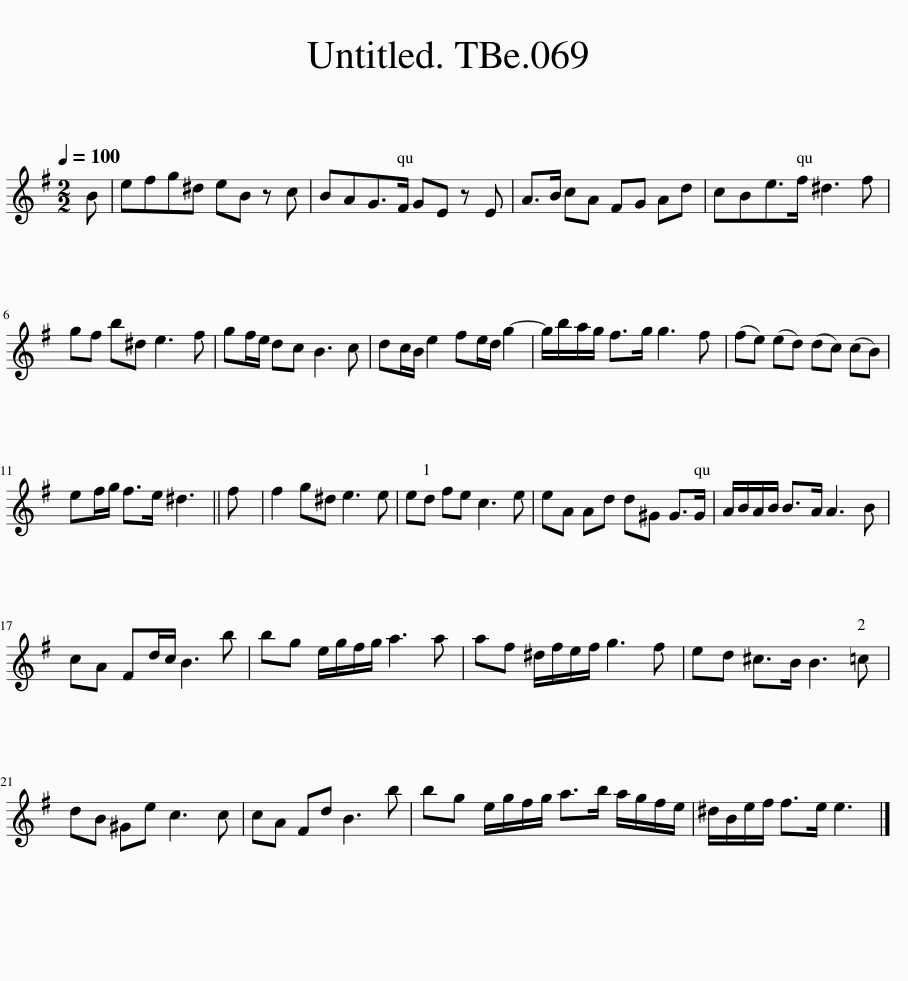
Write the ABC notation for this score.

X:1
L:1/8
Q:1/4=100
M:2/2
I:linebreak $
K:Emin
V:1 treble
V:1
 B | efg^d eB z c | BAG>F GE z E | A>B cA FG Ad | cBe>f ^d3 f |$ %5
 gf b^d e3 f | gf/e/ dc B3 c | dc/B/ e2 fe/d/ g2- | g/b/a/g/ f>g g3 f | (fe) (ed) (dc) (cB) |$ %10
 ef/g/ f>e ^d3 || f | f2 g^d e3 e | ed fe c3 e | eA Ad d^G G>G | %15
 A/B/A/B/ B>A A3 B |$ cA Fd/c/ B3 b | bg e/g/f/g/ a3 a | af ^d/f/e/f/ g3 f | ed ^c>B B3 =c |$ %20
 dB ^Ge c3 c | cA Fd B3 b | bg e/g/f/g/ a>b a/g/f/e/ | ^d/B/e/f/ f>e e3 |] %24
